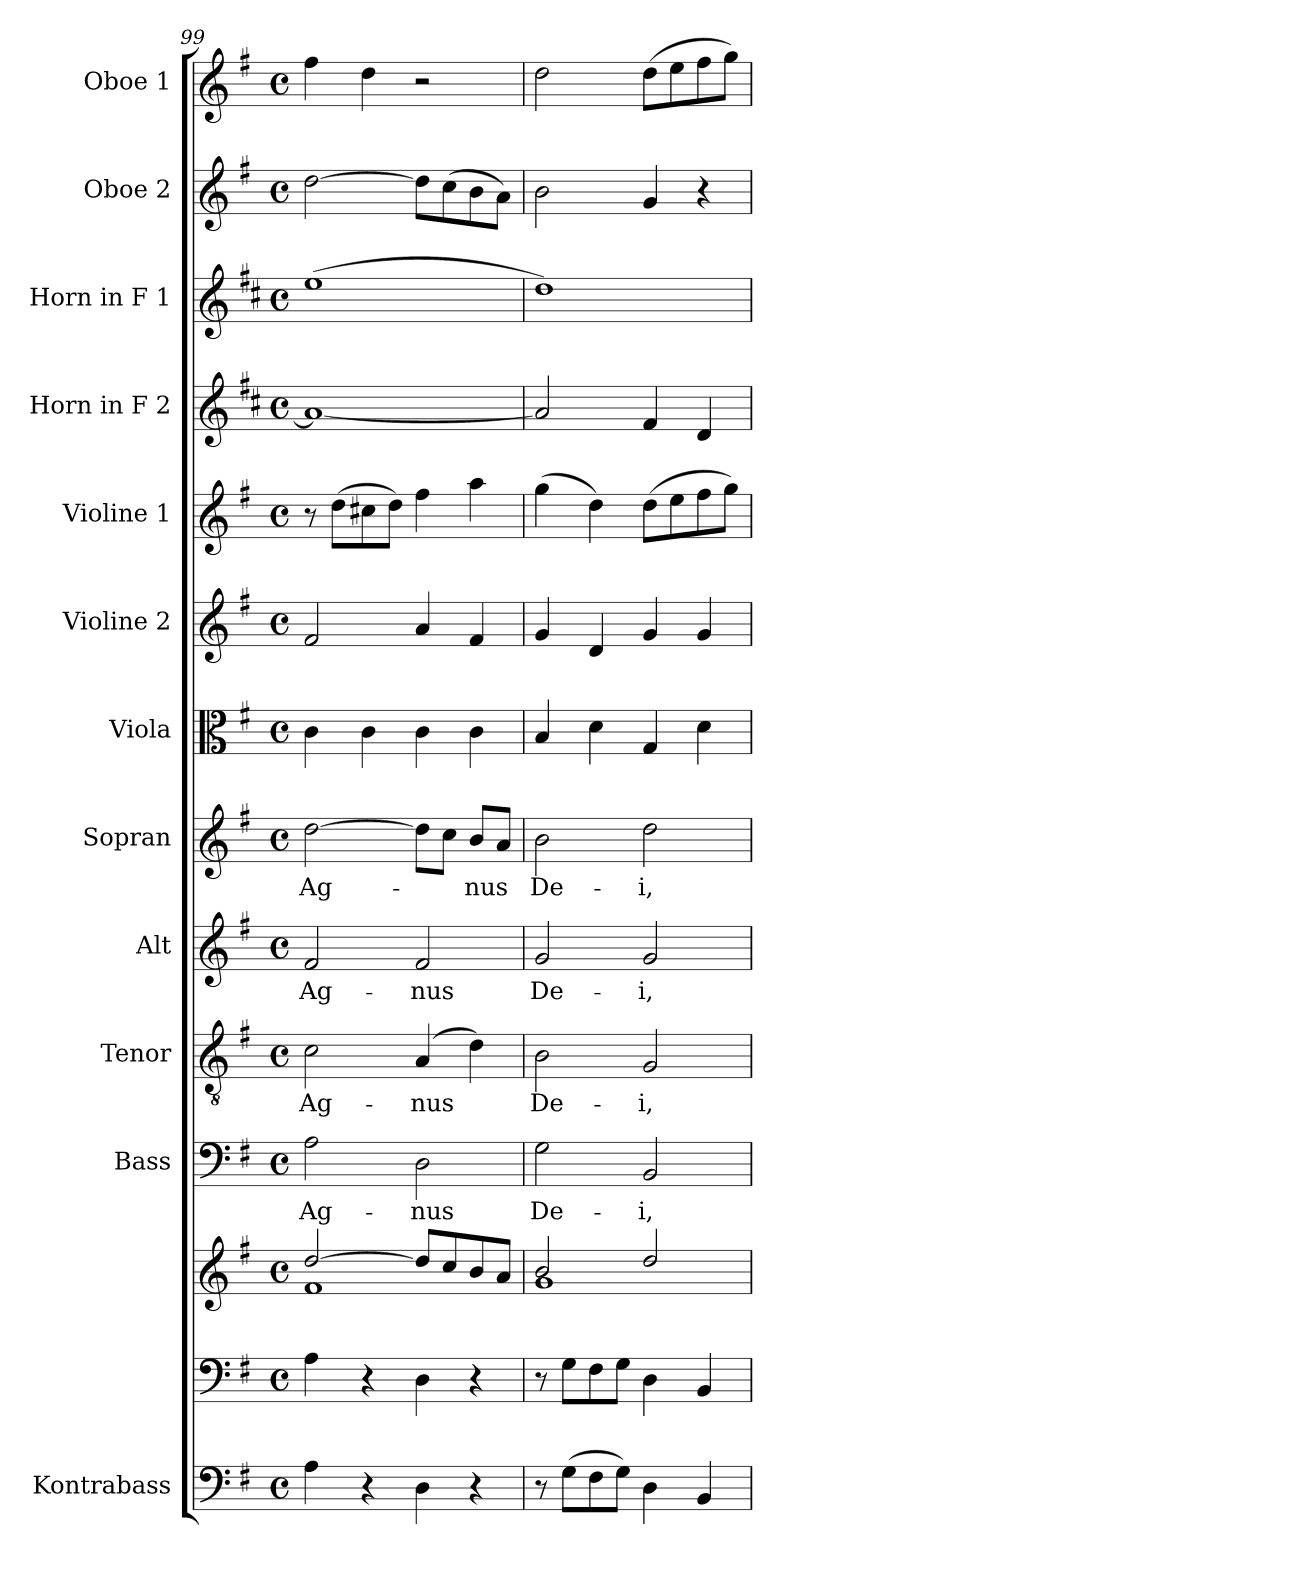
**kern	**kern	**kern	**kern	**text	**kern	**text	**kern	**text	**kern	**text	**kern	**kern	**kern	**kern	**kern	**kern	**kern
*part13	*part12	*part12	*part11	*part11	*part10	*part10	*part9	*part9	*part8	*part8	*part7	*part6	*part5	*part4	*part3	*part2	*part1
*staff14	*staff13	*staff12	*staff11	*staff11	*staff10	*staff10	*staff9	*staff9	*staff8	*staff8	*staff7	*staff6	*staff5	*staff4	*staff3	*staff2	*staff1
*I"Kontrabass	*	*	*I"Bass	*	*I"Tenor	*	*I"Alt	*	*I"Sopran	*	*I"Viola	*I"Violine 2	*I"Violine 1	*I"Horn in F 2	*I"Horn in F 1	*I"Oboe 2	*I"Oboe 1
*I'Kb.	*	*	*I'B.	*	*I'T.	*	*I'A.	*	*I'S.	*	*I'Vla.	*I'Vl. 2	*I'Vl. 1	*	*	*I'Ob. 2	*I'Ob. 1
*clefF4	*clefF4	*clefG2	*clefF4	*	*clefGv2	*	*clefG2	*	*clefG2	*	*clefC3	*clefG2	*clefG2	*clefG2	*clefG2	*clefG2	*clefG2
*ITrd7c12	*	*	*	*	*	*	*	*	*	*	*	*	*	*ITrd4c7	*ITrd4c7	*	*
*k[f#]	*k[f#]	*k[f#]	*k[f#]	*	*k[f#]	*	*k[f#]	*	*k[f#]	*	*k[f#]	*k[f#]	*k[f#]	*k[f#]	*k[f#]	*k[f#]	*k[f#]
*G:	*G:	*G:	*G:	*	*G:	*	*G:	*	*G:	*	*G:	*G:	*G:	*G:	*G:	*G:	*G:
*M4/4	*M4/4	*M4/4	*M4/4	*	*M4/4	*	*M4/4	*	*M4/4	*	*M4/4	*M4/4	*M4/4	*M4/4	*M4/4	*M4/4	*M4/4
*met(c)	*met(c)	*met(c)	*met(c)	*	*met(c)	*	*met(c)	*	*met(c)	*	*met(c)	*met(c)	*met(c)	*met(c)	*met(c)	*met(c)	*met(c)
=99	=99	=99	=99	=99	=99	=99	=99	=99	=99	=99	=99	=99	=99	=99	=99	=99	=99
*	*	*^	*	*	*	*	*	*	*	*	*	*	*	*	*	*	*
!	!	!	!	!	!LO:LY:b	!	!LO:LY:b	!	!LO:LY:b	!	!LO:LY:b	!	!	!	!	!	!	!
4AA\	4A\	[>2dd/	1f#	2A\	Ag-	2c\	Ag-	2f#/	Ag-	[2dd\	Ag-	4c\	2f#/	8r	1d_	(>1a	[2dd\	4ff#\
.	.	.	.	.	.	.	.	.	.	.	.	.	.	(>8dd\L	.	.	.	.
4r	4r	.	.	.	.	.	.	.	.	.	.	4c\	.	8cc#X\	.	.	.	4dd\
.	.	.	.	.	.	.	.	.	.	.	.	.	.	8dd\J)	.	.	.	.
!	!	!	!	!	!LO:LY:b	!	!LO:LY:b	!	!LO:LY:b	!	!	!	!	!	!	!	!	!
4DD\	4D\	8dd/L]	.	2D\	-nus	(4A/	-nus	2f#/	-nus	8dd\L]	.	4c\	4a/	4ff#\	.	.	8dd\L]	2r
.	.	8cc/	.	.	.	.	.	.	.	8cc\J	.	.	.	.	.	.	(>8cc\	.
!	!	!	!	!	!	!	!	!	!	!	!LO:LY:b	!	!	!	!	!	!	!
4r	4r	8b/	.	.	.	4d\)	.	.	.	8b/L	-nus	4c\	4f#/	4aa\	.	.	8b\	.
.	.	8a/J	.	.	.	.	.	.	.	8a/J	.	.	.	.	.	.	8a\J)	.
=100	=100	=100	=100	=100	=100	=100	=100	=100	=100	=100	=100	=100	=100	=100	=100	=100	=100	=100
!	!	!	!	!	!LO:LY:b	!	!LO:LY:b	!	!LO:LY:b	!	!LO:LY:b	!	!	!	!	!	!	!
8r	8r	2b/	1g	2G\	De-	2B\	De-	2g/	De-	2b\	De-	4B/	4g/	(>4gg\	2d/]	1g)	2b\	2dd\
(>8GG\L	8G\L	.	.	.	.	.	.	.	.	.	.	.	.	.	.	.	.	.
8FF#\	8F#\	.	.	.	.	.	.	.	.	.	.	4d\	4d/	4dd\)	.	.	.	.
8GG\J)	8G\J	.	.	.	.	.	.	.	.	.	.	.	.	.	.	.	.	.
!	!	!	!	!	!LO:LY:b	!	!LO:LY:b	!	!LO:LY:b	!	!LO:LY:b	!	!	!	!	!	!	!
4DD\	4D\	2dd/	.	2BB/	-i,	2G/	-i,	2g/	-i,	2dd\	-i,	4G/	4g/	(>8dd\L	4B/	.	4g/	(>8dd\L
.	.	.	.	.	.	.	.	.	.	.	.	.	.	8ee\	.	.	.	8ee\
4BBB/	4BB/	.	.	.	.	.	.	.	.	.	.	4d\	4g/	8ff#\	4G/	.	4r	8ff#\
.	.	.	.	.	.	.	.	.	.	.	.	.	.	8gg\J)	.	.	.	8gg\J)
*	*	*v	*v	*	*	*	*	*	*	*	*	*	*	*	*	*	*	*
=	=	=	=	=	=	=	=	=	=	=	=	=	=	=	=	=	=
*-	*-	*-	*-	*-	*-	*-	*-	*-	*-	*-	*-	*-	*-	*-	*-	*-	*-
